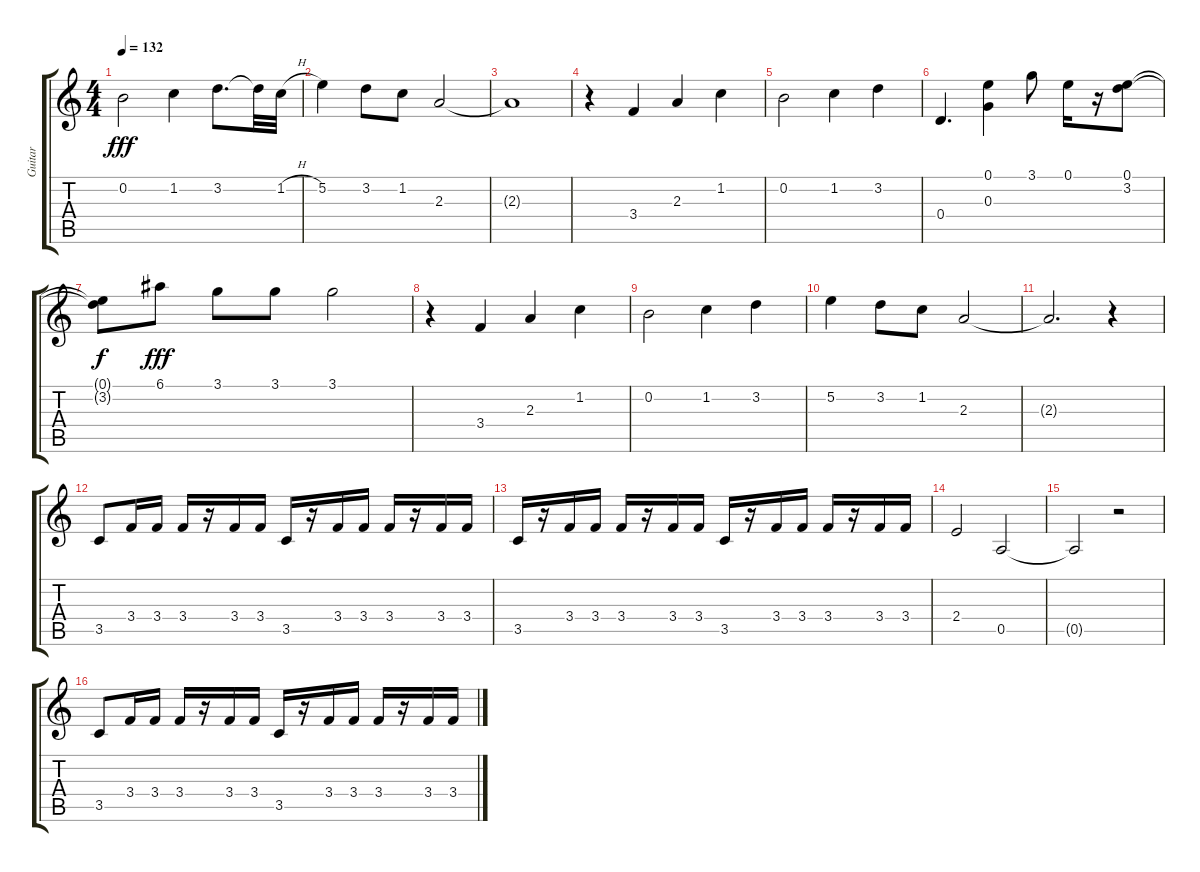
\track ("Guitar" "Guitar") {instrument electricguitarjazz}
\staff {score tabs}
\tuning (E4 B3 G3 D3 A2 E2) {hide}
\ts (4 4)
\tempo 132
\clef g2
\ks c
0.2.2{dy fff} 1.2.4 3.2.8{d} 3.2{t}.32 1.2{h}.32 |
5.2.4 3.2.8 1.2.8 2.3.2 |
2.3{t}.1 |
r.4 3.4.4 2.3.4 1.2.4 |
0.2.2 1.2.4 3.2.4 |
0.4.4{d} (0.1 0.3).4 3.1.8 0.1.16 r.16 (0.1 3.2).8 |
(0.1{t} 3.2{t}).8{dy f} 6.1.8{dy fff} 3.1.8 3.1.8 3.1.2 |
r.4 3.4.4 2.3.4 1.2.4 |
0.2.2 1.2.4 3.2.4 |
5.2.4 3.2.8 1.2.8 2.3.2 |
2.3{t}.2{d} r.4 |
3.5.8 3.4.16 3.4.16 3.4.16 r.16 3.4.16 3.4.16 3.5.16 r.16 3.4.16 3.4.16 3.4.16 r.16 3.4.16 3.4.16 |
3.5.16 r.16 3.4.16 3.4.16 3.4.16 r.16 3.4.16 3.4.16 3.5.16 r.16 3.4.16 3.4.16 3.4.16 r.16 3.4.16 3.4.16 |
2.4.2 0.5.2 |
0.5{t}.2 r.2 |
3.5.8 3.4.16 3.4.16 3.4.16 r.16 3.4.16 3.4.16 3.5.16 r.16 3.4.16 3.4.16 3.4.16 r.16 3.4.16 3.4.16
